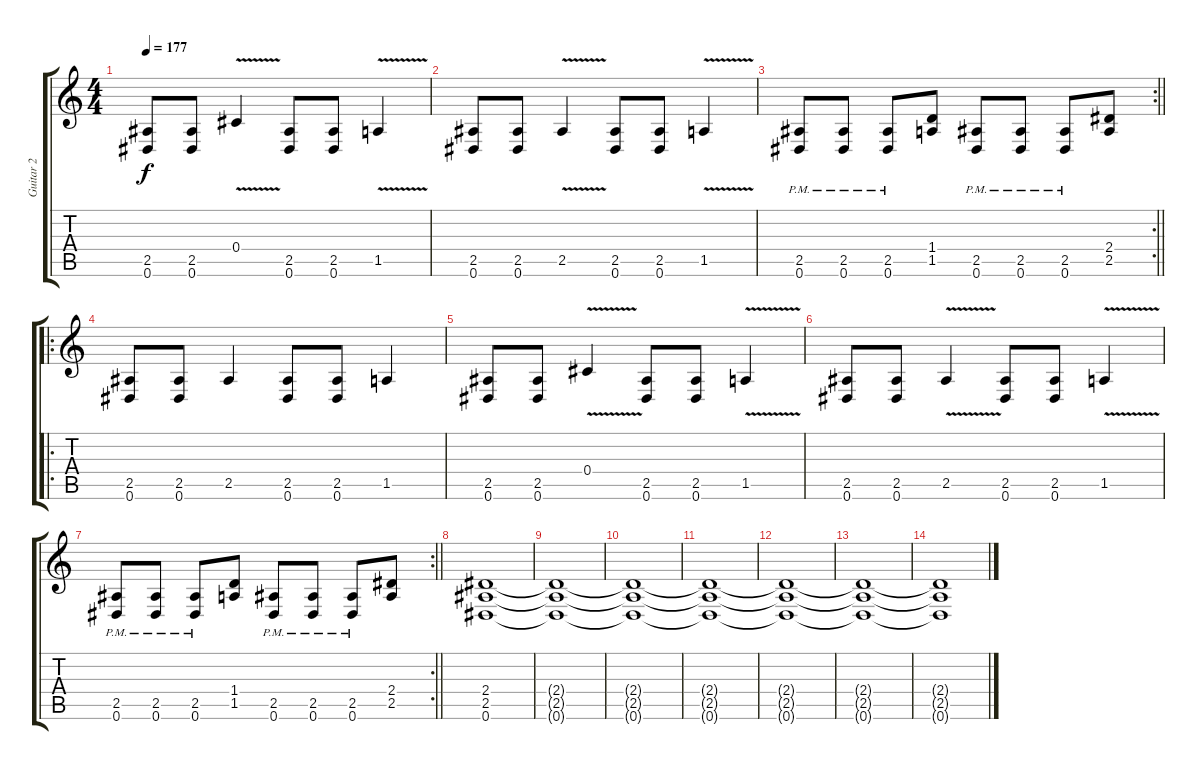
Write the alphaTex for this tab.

\track ("Guitar 2" "Guitar 2") {instrument distortionguitar}
\staff {score tabs}
\tuning (Eb4 Bb3 Gb3 Db3 Ab2 Eb2) {hide}
\ts (4 4)
\tempo 177
\clef g2
\ks c
(2.5 0.6).8{dy f} (2.5 0.6).8 0.4{v}.4 (2.5 0.6).8 (2.5 0.6).8 1.5{v}.4 |
(2.5 0.6).8 (2.5 0.6).8 2.5{v}.4 (2.5 0.6).8 (2.5 0.6).8 1.5{v}.4 |
\rc 2
\barLineRight lightlight
(2.5{pm} 0.6{pm}).8 (2.5{pm} 0.6{pm}).8 (2.5{pm} 0.6{pm}).8 (1.4 1.5).8 (2.5{pm} 0.6{pm}).8 (2.5{pm} 0.6{pm}).8 (2.5{pm} 0.6{pm}).8 (2.4 2.5).8 |
\ro
(2.5 0.6).8 (2.5 0.6).8 2.5.4 (2.5 0.6).8 (2.5 0.6).8 1.5.4 |
(2.5 0.6).8 (2.5 0.6).8 0.4{v}.4 (2.5 0.6).8 (2.5 0.6).8 1.5{v}.4 |
(2.5 0.6).8 (2.5 0.6).8 2.5{v}.4 (2.5 0.6).8 (2.5 0.6).8 1.5{v}.4 |
\rc 2
\barLineRight lightlight
(2.5{pm} 0.6{pm}).8 (2.5{pm} 0.6{pm}).8 (2.5{pm} 0.6{pm}).8 (1.4 1.5).8 (2.5{pm} 0.6{pm}).8 (2.5{pm} 0.6{pm}).8 (2.5{pm} 0.6{pm}).8 (2.4 2.5).8 |
(2.4 2.5 0.6).1 |
(2.4{t} 2.5{t} 0.6{t}).1 |
(2.4{t} 2.5{t} 0.6{t}).1 |
(2.4{t} 2.5{t} 0.6{t}).1 |
(2.4{t} 2.5{t} 0.6{t}).1 |
(2.4{t} 2.5{t} 0.6{t}).1 |
(2.4{t} 2.5{t} 0.6{t}).1
